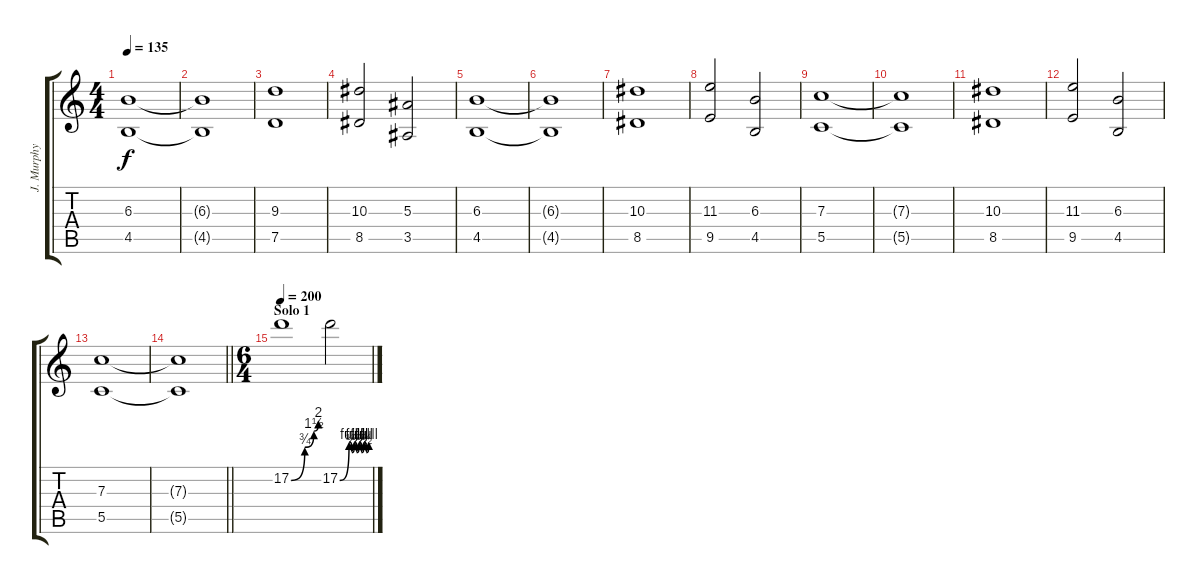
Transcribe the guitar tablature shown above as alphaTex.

\track ("J. Murphy" "J. Murphy") {instrument distortionguitar}
\staff {score tabs}
\tuning (D4 A3 F3 C3 G2 D2) {hide}
\ts (4 4)
\tempo 135
\clef g2
\ks c
(6.3 4.5).1{dy f} |
(6.3{t} 4.5{t}).1 |
(9.3 7.5).1 |
(10.3 8.5).2 (5.3 3.5).2 |
(6.3 4.5).1 |
(6.3{t} 4.5{t}).1 |
(10.3 8.5).1 |
(11.3 9.5).2 (6.3 4.5).2 |
(7.3 5.5).1 |
(7.3{t} 5.5{t}).1 |
(10.3 8.5).1 |
(11.3 9.5).2 (6.3 4.5).2 |
(7.3 5.5).1 |
\barLineRight lightlight
(7.3{t} 5.5{t}).1 |
\ts (6 4)
\section ("" "Solo 1")
\tempo 200
17.2{be (custom 0 0 30 3 50 6 60 8)}.1 17.2{be (custom 0 0 19 4 25 2 30 4 35 2 40 4 45 2 50 4 55 2 60 4)}.2
